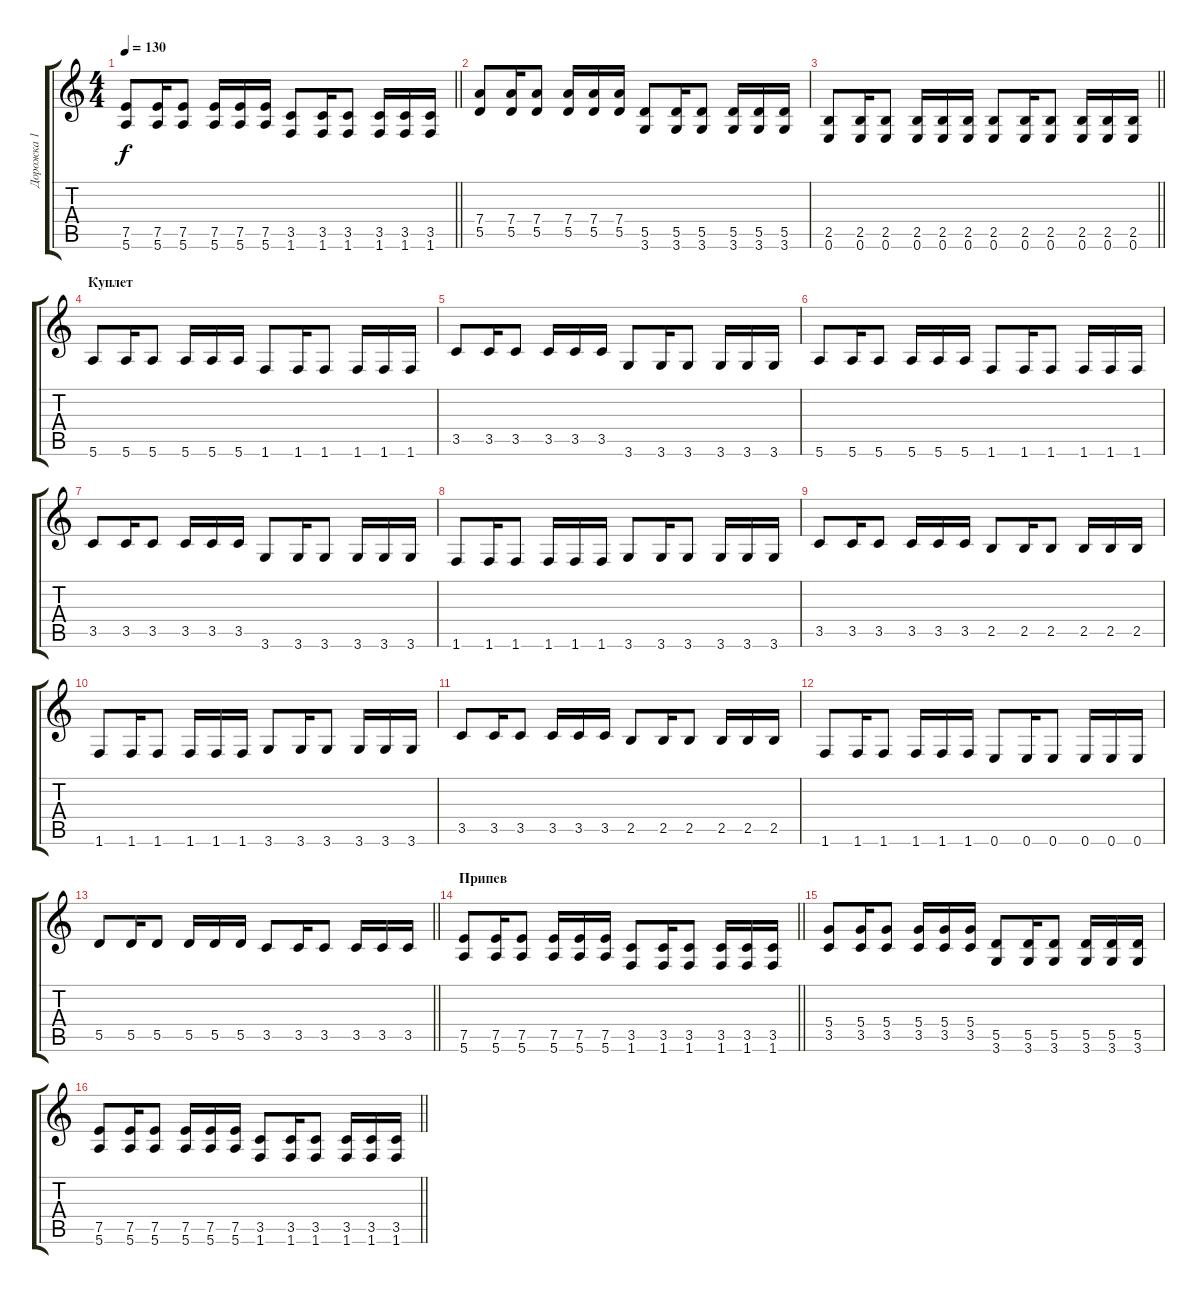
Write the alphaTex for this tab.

\track ("Дорожка 1" "Дорожка 1") {instrument distortionguitar}
\staff {score tabs}
\tuning (E4 B3 G3 D3 A2 E2) {hide}
\ts (4 4)
\tempo 130
\clef g2
\barLineRight lightlight
\ks c
(7.5 5.6).8{dy f} (7.5 5.6).16 (7.5 5.6).8 (7.5 5.6).16 (7.5 5.6).16 (7.5 5.6).16 (3.5 1.6).8 (3.5 1.6).16 (3.5 1.6).8 (3.5 1.6).16 (3.5 1.6).16 (3.5 1.6).16 |
(7.4 5.5).8 (7.4 5.5).16 (7.4 5.5).8 (7.4 5.5).16 (7.4 5.5).16 (7.4 5.5).16 (5.5 3.6).8 (5.5 3.6).16 (5.5 3.6).8 (5.5 3.6).16 (5.5 3.6).16 (5.5 3.6).16 |
\barLineRight lightlight
(2.5 0.6).8 (2.5 0.6).16 (2.5 0.6).8 (2.5 0.6).16 (2.5 0.6).16 (2.5 0.6).16 (2.5 0.6).8 (2.5 0.6).16 (2.5 0.6).8 (2.5 0.6).16 (2.5 0.6).16 (2.5 0.6).16 |
\section ("" "Куплет")
5.6.8 5.6.16 5.6.8 5.6.16 5.6.16 5.6.16 1.6.8 1.6.16 1.6.8 1.6.16 1.6.16 1.6.16 |
3.5.8 3.5.16 3.5.8 3.5.16 3.5.16 3.5.16 3.6.8 3.6.16 3.6.8 3.6.16 3.6.16 3.6.16 |
5.6.8 5.6.16 5.6.8 5.6.16 5.6.16 5.6.16 1.6.8 1.6.16 1.6.8 1.6.16 1.6.16 1.6.16 |
3.5.8 3.5.16 3.5.8 3.5.16 3.5.16 3.5.16 3.6.8 3.6.16 3.6.8 3.6.16 3.6.16 3.6.16 |
1.6.8 1.6.16 1.6.8 1.6.16 1.6.16 1.6.16 3.6.8 3.6.16 3.6.8 3.6.16 3.6.16 3.6.16 |
3.5.8 3.5.16 3.5.8 3.5.16 3.5.16 3.5.16 2.5.8 2.5.16 2.5.8 2.5.16 2.5.16 2.5.16 |
1.6.8 1.6.16 1.6.8 1.6.16 1.6.16 1.6.16 3.6.8 3.6.16 3.6.8 3.6.16 3.6.16 3.6.16 |
3.5.8 3.5.16 3.5.8 3.5.16 3.5.16 3.5.16 2.5.8 2.5.16 2.5.8 2.5.16 2.5.16 2.5.16 |
1.6.8 1.6.16 1.6.8 1.6.16 1.6.16 1.6.16 0.6.8 0.6.16 0.6.8 0.6.16 0.6.16 0.6.16 |
\barLineRight lightlight
5.5.8 5.5.16 5.5.8 5.5.16 5.5.16 5.5.16 3.5.8 3.5.16 3.5.8 3.5.16 3.5.16 3.5.16 |
\section ("" "Припев")
\barLineRight lightlight
(7.5 5.6).8 (7.5 5.6).16 (7.5 5.6).8 (7.5 5.6).16 (7.5 5.6).16 (7.5 5.6).16 (3.5 1.6).8 (3.5 1.6).16 (3.5 1.6).8 (3.5 1.6).16 (3.5 1.6).16 (3.5 1.6).16 |
(5.4 3.5).8 (5.4 3.5).16 (5.4 3.5).8 (5.4 3.5).16 (5.4 3.5).16 (5.4 3.5).16 (5.5 3.6).8 (5.5 3.6).16 (5.5 3.6).8 (5.5 3.6).16 (5.5 3.6).16 (5.5 3.6).16 |
\barLineRight lightlight
(7.5 5.6).8 (7.5 5.6).16 (7.5 5.6).8 (7.5 5.6).16 (7.5 5.6).16 (7.5 5.6).16 (3.5 1.6).8 (3.5 1.6).16 (3.5 1.6).8 (3.5 1.6).16 (3.5 1.6).16 (3.5 1.6).16
